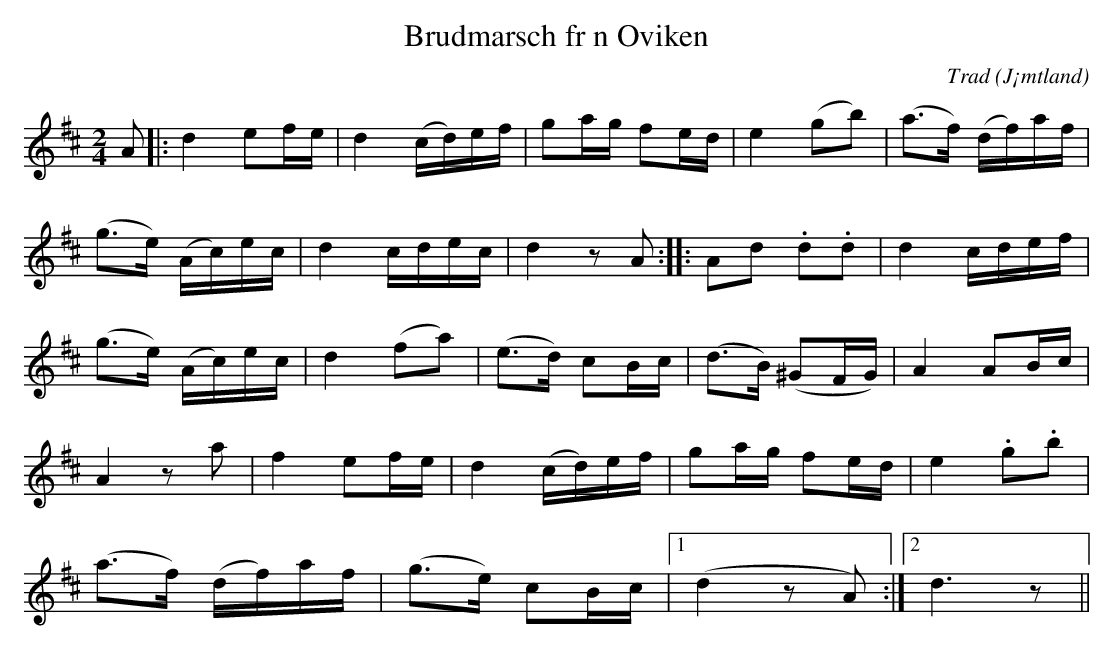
X:1
T:Brudmarsch fr n Oviken
C:Trad
O:J¡mtland
kallas Grott-Olles brudmarsch
M:2/4
L:1/16
K:D
A2 |:d4e2fe|d4 (cd)ef|g2ag f2ed|e4 (g2b2)|(a3f) (df)af|
(g3e) (Ac)ec|d4 cdec|d4 z2 A2::A2d2 .d2.d2|d4 cdef|
(g3e) (Ac)ec|d4 (f2a2)|(e3d) c2Bc|(d3B) (^G2FG)|A4 A2Bc|
A4 z2 a2|f4 e2fe|d4 (cd)ef|g2ag f2ed|e4 .g2.b2|
(a3f) (df)af|(g3e) c2Bc| [1(d4 z2 A2):| [2 d6 z2||
